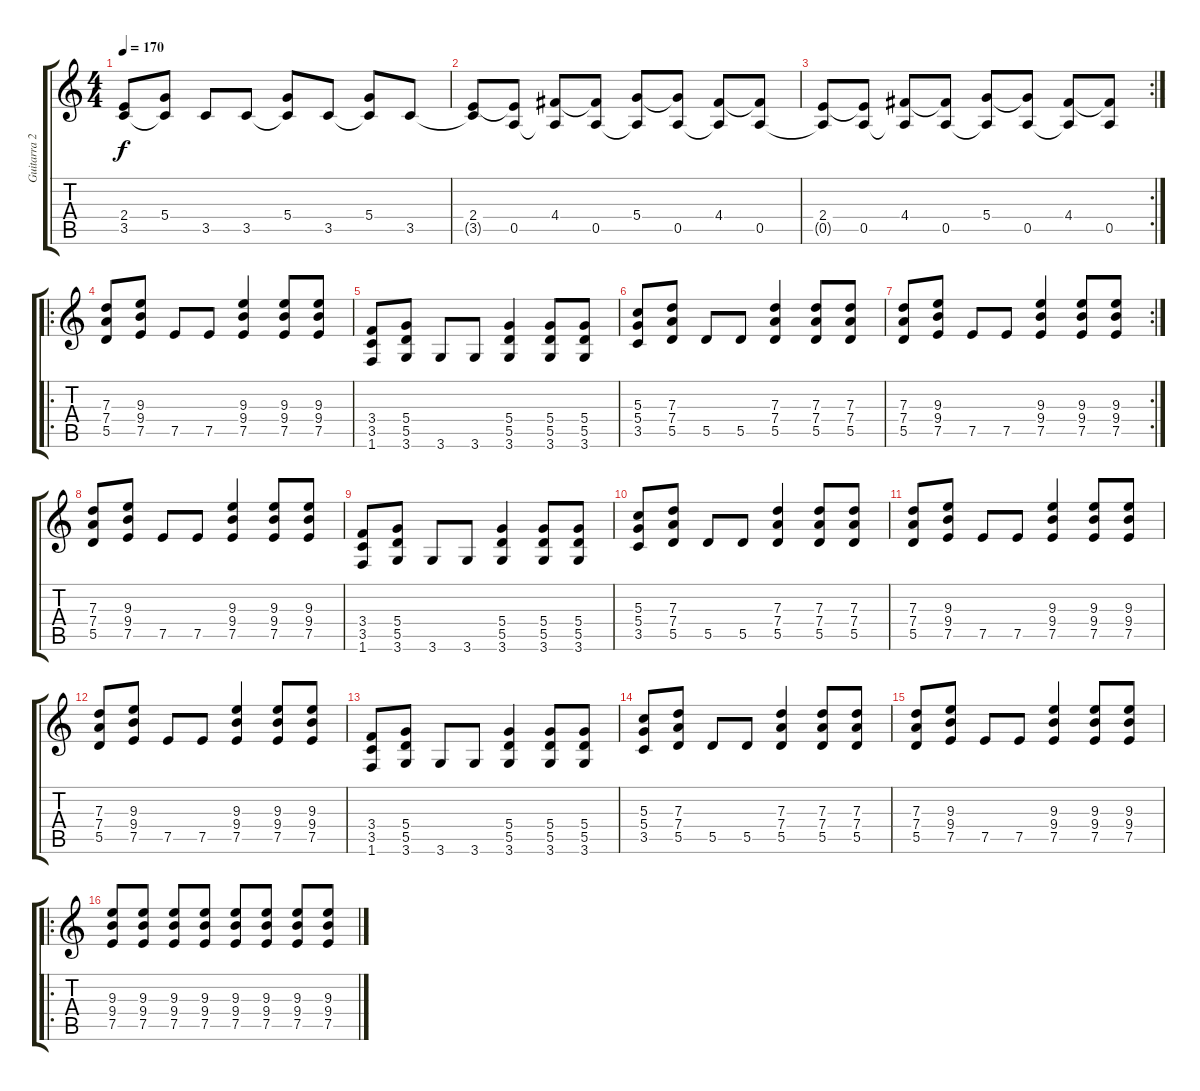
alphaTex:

\track ("Guitarra 2" "Guitarra 2") {instrument distortionguitar}
\staff {score tabs}
\tuning (E4 B3 G3 D3 A2 E2) {hide}
\ts (4 4)
\tempo 170
\clef g2
\ks c
(2.4{t} 3.5).8{dy f} (5.4 3.5{t}).8 3.5.8 3.5.8 (5.4 3.5{t}).8 3.5.8 (5.4 3.5{t}).8 3.5.8 |
(2.4 3.5{t}).8 (2.4{t} 0.5).8 (4.4 0.5{t}).8 (4.4{t} 0.5).8 (5.4 0.5{t}).8 (5.4{t} 0.5).8 (4.4 0.5{t}).8 (4.4{t} 0.5).8 |
\rc 2
(2.4 0.5{t}).8 (2.4{t} 0.5).8 (4.4 0.5{t}).8 (4.4{t} 0.5).8 (5.4 0.5{t}).8 (5.4{t} 0.5).8 (4.4 0.5{t}).8 (4.4{t} 0.5).8 |
\ro
(7.3 7.4 5.5).8 (9.3 9.4 7.5).8 7.5.8 7.5.8 (9.3 9.4 7.5).4 (9.3 9.4 7.5).8 (9.3 9.4 7.5).8 |
(3.4 3.5 1.6).8 (5.4 5.5 3.6).8 3.6.8 3.6.8 (5.4 5.5 3.6).4 (5.4 5.5 3.6).8 (5.4 5.5 3.6).8 |
(5.3 5.4 3.5).8 (7.3 7.4 5.5).8 5.5.8 5.5.8 (7.3 7.4 5.5).4 (7.3 7.4 5.5).8 (7.3 7.4 5.5).8 |
\rc 2
(7.3 7.4 5.5).8 (9.3 9.4 7.5).8 7.5.8 7.5.8 (9.3 9.4 7.5).4 (9.3 9.4 7.5).8 (9.3 9.4 7.5).8 |
(7.3 7.4 5.5).8{volume 11} (9.3 9.4 7.5).8 7.5.8 7.5.8 (9.3 9.4 7.5).4 (9.3 9.4 7.5).8 (9.3 9.4 7.5).8 |
(3.4 3.5 1.6).8 (5.4 5.5 3.6).8 3.6.8 3.6.8 (5.4 5.5 3.6).4 (5.4 5.5 3.6).8 (5.4 5.5 3.6).8 |
(5.3 5.4 3.5).8 (7.3 7.4 5.5).8 5.5.8 5.5.8 (7.3 7.4 5.5).4 (7.3 7.4 5.5).8 (7.3 7.4 5.5).8 |
(7.3 7.4 5.5).8 (9.3 9.4 7.5).8 7.5.8 7.5.8 (9.3 9.4 7.5).4 (9.3 9.4 7.5).8 (9.3 9.4 7.5).8 |
(7.3 7.4 5.5).8{volume 11} (9.3 9.4 7.5).8 7.5.8 7.5.8 (9.3 9.4 7.5).4 (9.3 9.4 7.5).8 (9.3 9.4 7.5).8 |
(3.4 3.5 1.6).8 (5.4 5.5 3.6).8 3.6.8 3.6.8 (5.4 5.5 3.6).4 (5.4 5.5 3.6).8 (5.4 5.5 3.6).8 |
(5.3 5.4 3.5).8 (7.3 7.4 5.5).8 5.5.8 5.5.8 (7.3 7.4 5.5).4 (7.3 7.4 5.5).8 (7.3 7.4 5.5).8 |
(7.3 7.4 5.5).8 (9.3 9.4 7.5).8 7.5.8 7.5.8 (9.3 9.4 7.5).4 (9.3 9.4 7.5).8 (9.3 9.4 7.5).8 |
\ro
(9.3 9.4 7.5).8{volume 13} (9.3 9.4 7.5).8 (9.3 9.4 7.5).8 (9.3 9.4 7.5).8 (9.3 9.4 7.5).8 (9.3 9.4 7.5).8 (9.3 9.4 7.5).8 (9.3 9.4 7.5).8
